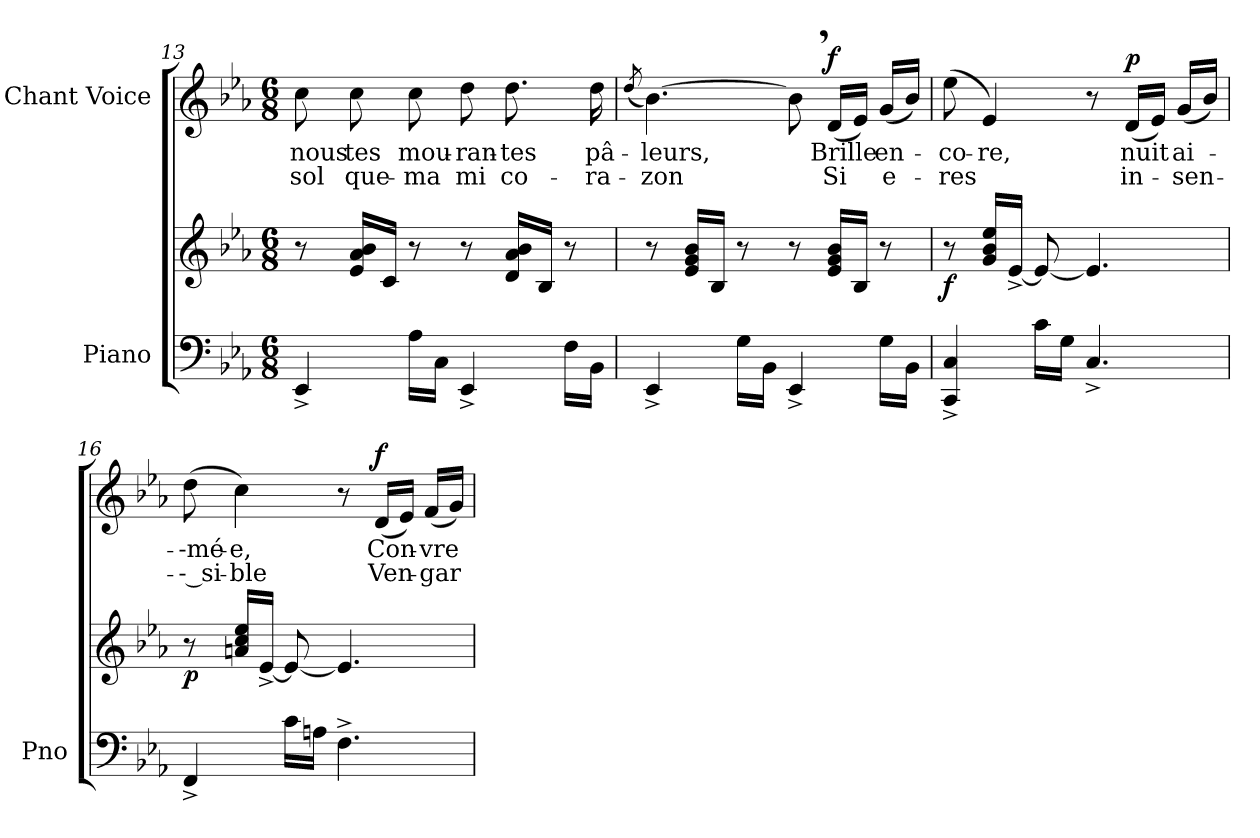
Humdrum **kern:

**kern	**kern	**dynam	**kern	**text	**text	**dynam
*part2	*part2	*part2	*part1	*part1	*part1	*part1
*staff3	*staff2	*staff2/3	*staff1	*staff1	*staff1	*staff1
*I"Piano	*	*	*I"Chant Voice	*	*	*
*I'Pno	*	*	*	*	*	*
!!LO:LB:g=z
*clefF4	*clefG2	*	*clefG2	*	*	*
*k[b-e-a-]	*k[b-e-a-]	*	*k[b-e-a-]	*	*	*
*M6/8	*M6/8	*	*M6/8	*	*	*
=13	=13	=13	=13	=13	=13	=13
!	!	!	!	!LO:LY:b	!LO:LY:b	!
4EE-^/	8r	.	8cc\	nous	sol	.
!	!	!	!	!LO:LY:b	!LO:LY:b	!
.	16e-/ 16a-/ 16b-/LL	.	8cc\	tes	que-	.
.	16c/JJ	.	.	.	.	.
!	!	!	!	!LO:LY:b	!LO:LY:b	!
16A-\LL	8r	.	8cc\	mou-	-ma	.
16C\JJ	.	.	.	.	.	.
!	!	!	!	!LO:LY:b	!LO:LY:b	!
4EE-^/	8r	.	8dd\	-ran-	mi	.
!	!	!	!	!LO:LY:b	!LO:LY:b	!
.	16d/ 16a-/ 16b-/LL	.	8.dd\	-tes	co-	.
.	16B-/JJ	.	.	.	.	.
16F\LL	8r	.	.	.	.	.
!	!	!	!	!LO:LY:b	!LO:LY:b	!
16BB-\JJ	.	.	16dd\	pâ-	-ra-	.
=14	=14	=14	=14	=14	=14	=14
.	.	.	(<8qdd/	.	.	.
!	!	!	!	!LO:LY:b	!LO:LY:b	!
4EE-^/	8r	.	[4.b-\)	-leurs,	-zon	.
.	16e-/ 16g/ 16b-/LL	.	.	.	.	.
.	16B-/JJ	.	.	.	.	.
16G\LL	8r	.	.	.	.	.
16BB-\JJ	.	.	.	.	.	.
4EE-^/	8r	.	8b-,\]	.	.	.
!	!	!	!	!LO:LY:b	!LO:LY:b	!LO:DY:a
.	16e-/ 16g/ 16b-/LL	.	(<16d/LL	Brille	Si	f
.	16B-/JJ	.	16e-/JJ)	.	.	.
!	!	!	!	!LO:LY:b	!LO:LY:b	!
16G\LL	8r	.	(<16g/LL	en-	e-	.
16BB-\JJ	.	.	16b-/JJ)	.	.	.
=15	=15	=15	=15	=15	=15	=15
!	!	!LO:DY:b	!	!LO:LY:b	!LO:LY:b	!
4CC/^ 4C/^	8r	f	(>8ee-\	-co-	-res	.
!	!	!	!	!LO:LY:b	!	!
.	16g/ 16b-/ 16ee-/LL	.	4e-/)	-re,	.	.
.	[16e-^/JJ	.	.	.	.	.
16c\LL	8e-/_	.	.	.	.	.
16G\JJ	.	.	.	.	.	.
4.C^/	4.e-/]	.	8r	.	.	.
!	!	!	!	!LO:LY:b	!LO:LY:b	!LO:DY:a
.	.	.	(<16d/LL	nuit	in-	p
.	.	.	16e-/JJ)	.	.	.
!	!	!	!	!LO:LY:b	!LO:LY:b	!
.	.	.	(<16g/LL	ai-	-sen-	.
.	.	.	16b-/JJ)	.	.	.
!!LO:LB:g=z
=16	=16	=16	=16	=16	=16	=16
!	!	!LO:DY:b	!	!LO:LY:b	!LO:LY:b	!
4FF^/	8r	p	(>8dd\	--mé-	-- si-	.
!	!	!	!	!LO:LY:b	!LO:LY:b	!
.	16an/ 16cc/ 16ee-/LL	.	4cc\)	-e,	-ble	.
.	[16e-^/JJ	.	.	.	.	.
16c\LL	8e-/_	.	.	.	.	.
16An\JJ	.	.	.	.	.	.
4.F^\	4.e-/]	.	8r	.	.	.
!	!	!	!	!LO:LY:b	!LO:LY:b	!LO:DY:a
.	.	.	(<16d/LL	Con-	Ven-	f
.	.	.	16e-/JJ)	.	.	.
!	!	!	!	!LO:LY:b	!LO:LY:b	!
.	.	.	(<16f/LL	-vre	-gar	.
.	.	.	16g/JJ)	.	.	.
=	=	=	=	=	=	=
*-	*-	*-	*-	*-	*-	*-
